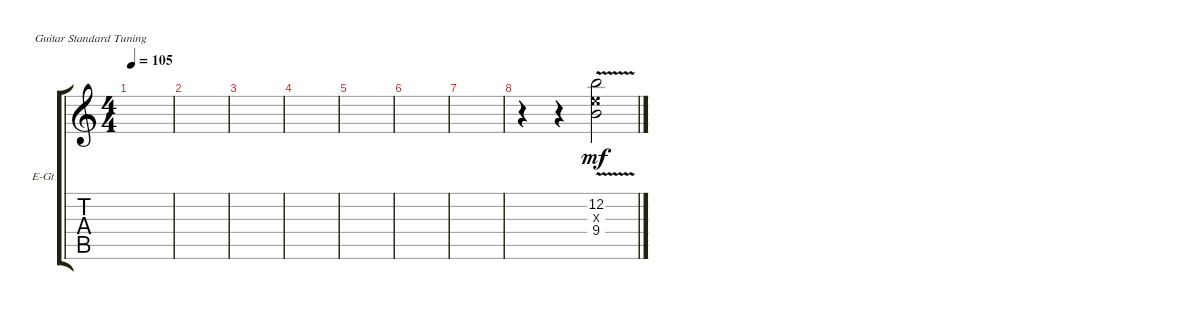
\defaultSystemsLayout 4
\bracketExtendMode groupsimilarinstruments
\firstSystemTrackNameOrientation horizontal
\otherSystemsTrackNameOrientation horizontal
\track ("Lead Guitar (Distortion)" "E-Gt") {instrument distortionguitar}
\staff {score tabs}
\tuning (E4 B3 G3 D3 A2 E2)
\ts (4 4)
\tempo 105
\clef g2
\ks c
|
|
|
|
|
|
|
r.4 r.4 (12.2{v} 9.4 9.3{x}).2{dy mf}
